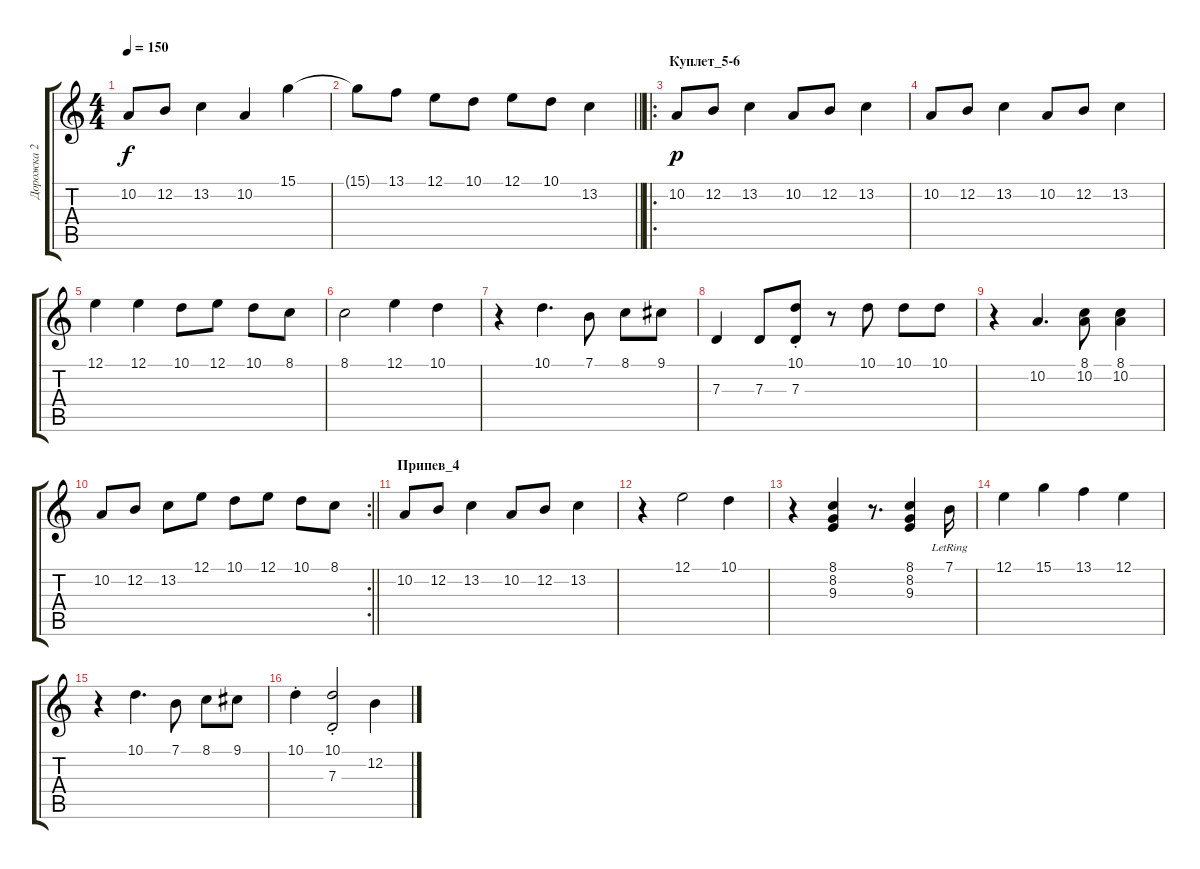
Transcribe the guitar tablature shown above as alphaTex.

\track ("Дорожка 2" "Дорожка 2") {instrument accordion}
\staff {score tabs}
\tuning (E4 B3 G3 D3 A2 E2) {hide}
\ts (4 4)
\tempo 150
\clef g2
\ks c
10.2.8{dy f} 12.2.8 13.2.4 10.2.4 15.1.4 |
\barLineRight lightlight
15.1{t}.8 13.1.8 12.1.8 10.1.8 12.1.8 10.1.8 13.2.4 |
\ro
\section ("" "Куплет_5-6")
10.2.8{dy p} 12.2.8 13.2.4 10.2.8 12.2.8 13.2.4 |
10.2.8 12.2.8 13.2.4 10.2.8 12.2.8 13.2.4 |
12.1.4 12.1.4 10.1.8 12.1.8 10.1.8 8.1.8 |
8.1.2 12.1.4 10.1.4 |
r.4 10.1.4{d} 7.1.8 8.1.8 9.1.8 |
7.3.4 7.3.8 (10.1{st} 7.3{st}).8 r.8 10.1.8 10.1.8 10.1.8 |
r.4 10.2.4{d} (8.1 10.2).8 (8.1 10.2).4 |
\rc 2
\barLineRight lightlight
10.2.8 12.2.8 13.2.8 12.1.8 10.1.8 12.1.8 10.1.8 8.1.8 |
\section ("" "Припев_4")
10.2.8 12.2.8 13.2.4 10.2.8 12.2.8 13.2.4 |
r.4 12.1.2 10.1.4 |
r.4 (8.1 8.2 9.3).4 r.8{d} (8.1 8.2 9.3).4 7.1{lr}.16 |
12.1.4 15.1.4 13.1.4 12.1.4 |
r.4 10.1.4{d} 7.1.8 8.1.8 9.1.8 |
10.1{st}.4 (10.1{st} 7.3{st}).2 12.2.4
